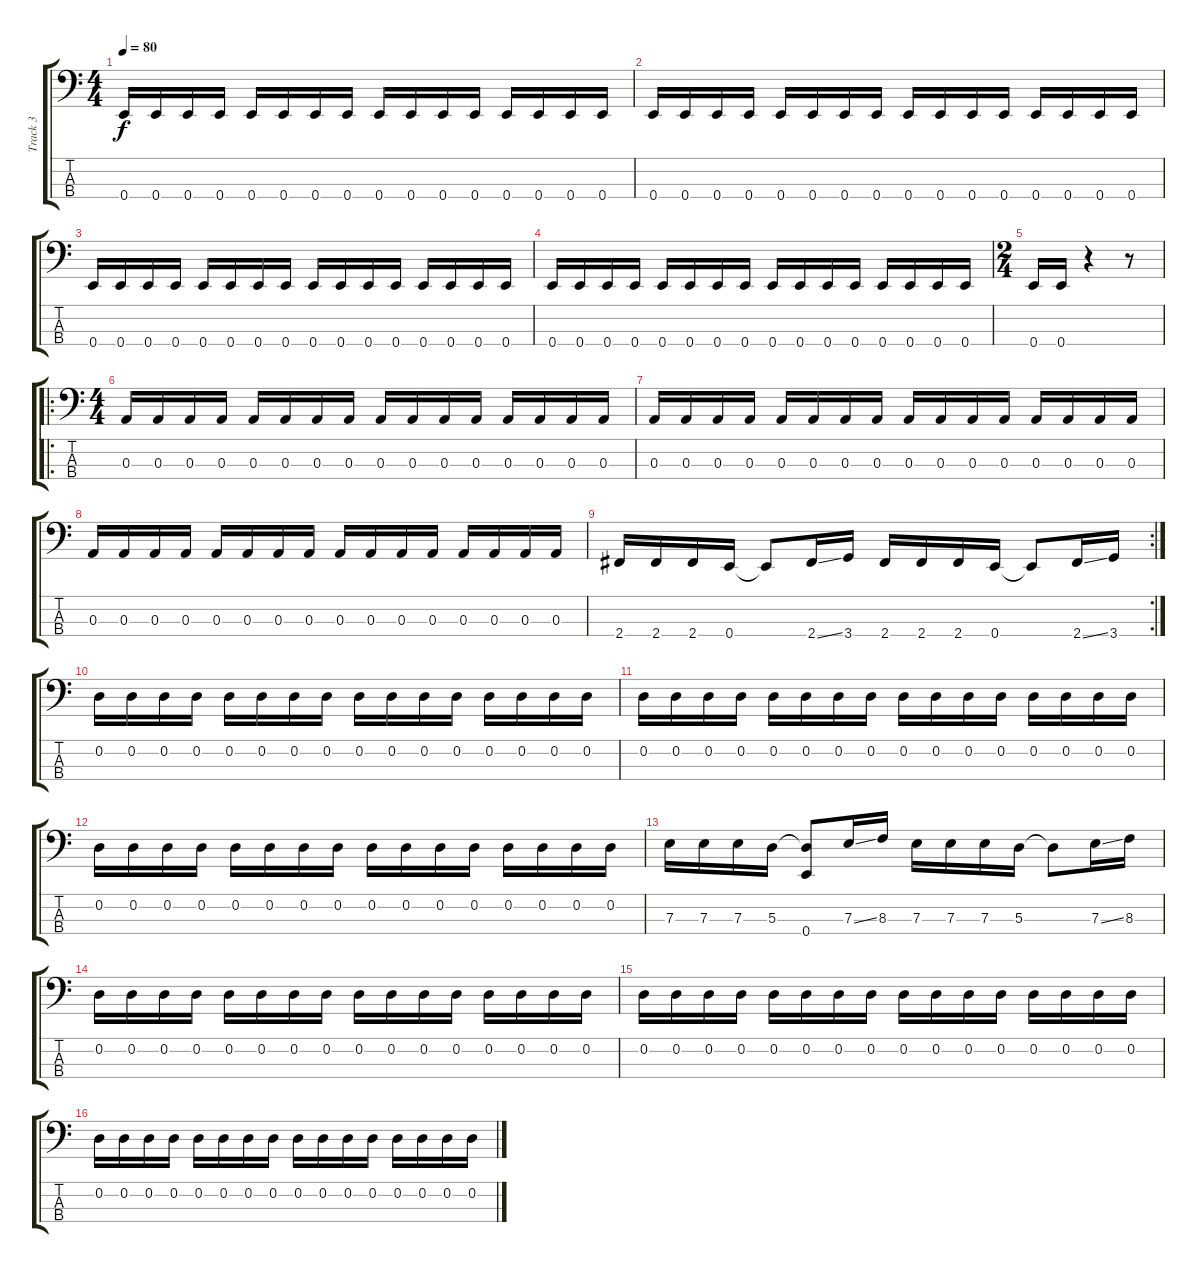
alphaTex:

\track ("Track 3" "Track 3") {instrument electricbasspick}
\staff {score tabs}
\tuning (G2 D2 A1 E1) {hide}
\ts (4 4)
\tempo 80
\clef f4
\ks c
0.4.16{dy f} 0.4.16 0.4.16 0.4.16 0.4.16 0.4.16 0.4.16 0.4.16 0.4.16 0.4.16 0.4.16 0.4.16 0.4.16 0.4.16 0.4.16 0.4.16 |
0.4.16 0.4.16 0.4.16 0.4.16 0.4.16 0.4.16 0.4.16 0.4.16 0.4.16 0.4.16 0.4.16 0.4.16 0.4.16 0.4.16 0.4.16 0.4.16 |
0.4.16 0.4.16 0.4.16 0.4.16 0.4.16 0.4.16 0.4.16 0.4.16 0.4.16 0.4.16 0.4.16 0.4.16 0.4.16 0.4.16 0.4.16 0.4.16 |
0.4.16 0.4.16 0.4.16 0.4.16 0.4.16 0.4.16 0.4.16 0.4.16 0.4.16 0.4.16 0.4.16 0.4.16 0.4.16 0.4.16 0.4.16 0.4.16 |
\ts (2 4)
0.4.16 0.4.16 r.4 r.8 |
\ro
\ts (4 4)
0.3.16 0.3.16 0.3.16 0.3.16 0.3.16 0.3.16 0.3.16 0.3.16 0.3.16 0.3.16 0.3.16 0.3.16 0.3.16 0.3.16 0.3.16 0.3.16 |
0.3.16 0.3.16 0.3.16 0.3.16 0.3.16 0.3.16 0.3.16 0.3.16 0.3.16 0.3.16 0.3.16 0.3.16 0.3.16 0.3.16 0.3.16 0.3.16 |
0.3.16 0.3.16 0.3.16 0.3.16 0.3.16 0.3.16 0.3.16 0.3.16 0.3.16 0.3.16 0.3.16 0.3.16 0.3.16 0.3.16 0.3.16 0.3.16 |
\rc 2
2.4.16 2.4.16 2.4.16 0.4.16 0.4{t}.8 2.4{ss}.16 3.4.16 2.4.16 2.4.16 2.4.16 0.4.16 0.4{t}.8 2.4{ss}.16 3.4.16 |
0.2.16 0.2.16 0.2.16 0.2.16 0.2.16 0.2.16 0.2.16 0.2.16 0.2.16 0.2.16 0.2.16 0.2.16 0.2.16 0.2.16 0.2.16 0.2.16 |
0.2.16 0.2.16 0.2.16 0.2.16 0.2.16 0.2.16 0.2.16 0.2.16 0.2.16 0.2.16 0.2.16 0.2.16 0.2.16 0.2.16 0.2.16 0.2.16 |
0.2.16 0.2.16 0.2.16 0.2.16 0.2.16 0.2.16 0.2.16 0.2.16 0.2.16 0.2.16 0.2.16 0.2.16 0.2.16 0.2.16 0.2.16 0.2.16 |
7.3.16 7.3.16 7.3.16 5.3.16 (5.3{t} 0.4).8 7.3{ss}.16 8.3.16 7.3.16 7.3.16 7.3.16 5.3.16 5.3{t}.8 7.3{ss}.16 8.3.16 |
0.2.16 0.2.16 0.2.16 0.2.16 0.2.16 0.2.16 0.2.16 0.2.16 0.2.16 0.2.16 0.2.16 0.2.16 0.2.16 0.2.16 0.2.16 0.2.16 |
0.2.16 0.2.16 0.2.16 0.2.16 0.2.16 0.2.16 0.2.16 0.2.16 0.2.16 0.2.16 0.2.16 0.2.16 0.2.16 0.2.16 0.2.16 0.2.16 |
0.2.16 0.2.16 0.2.16 0.2.16 0.2.16 0.2.16 0.2.16 0.2.16 0.2.16 0.2.16 0.2.16 0.2.16 0.2.16 0.2.16 0.2.16 0.2.16
